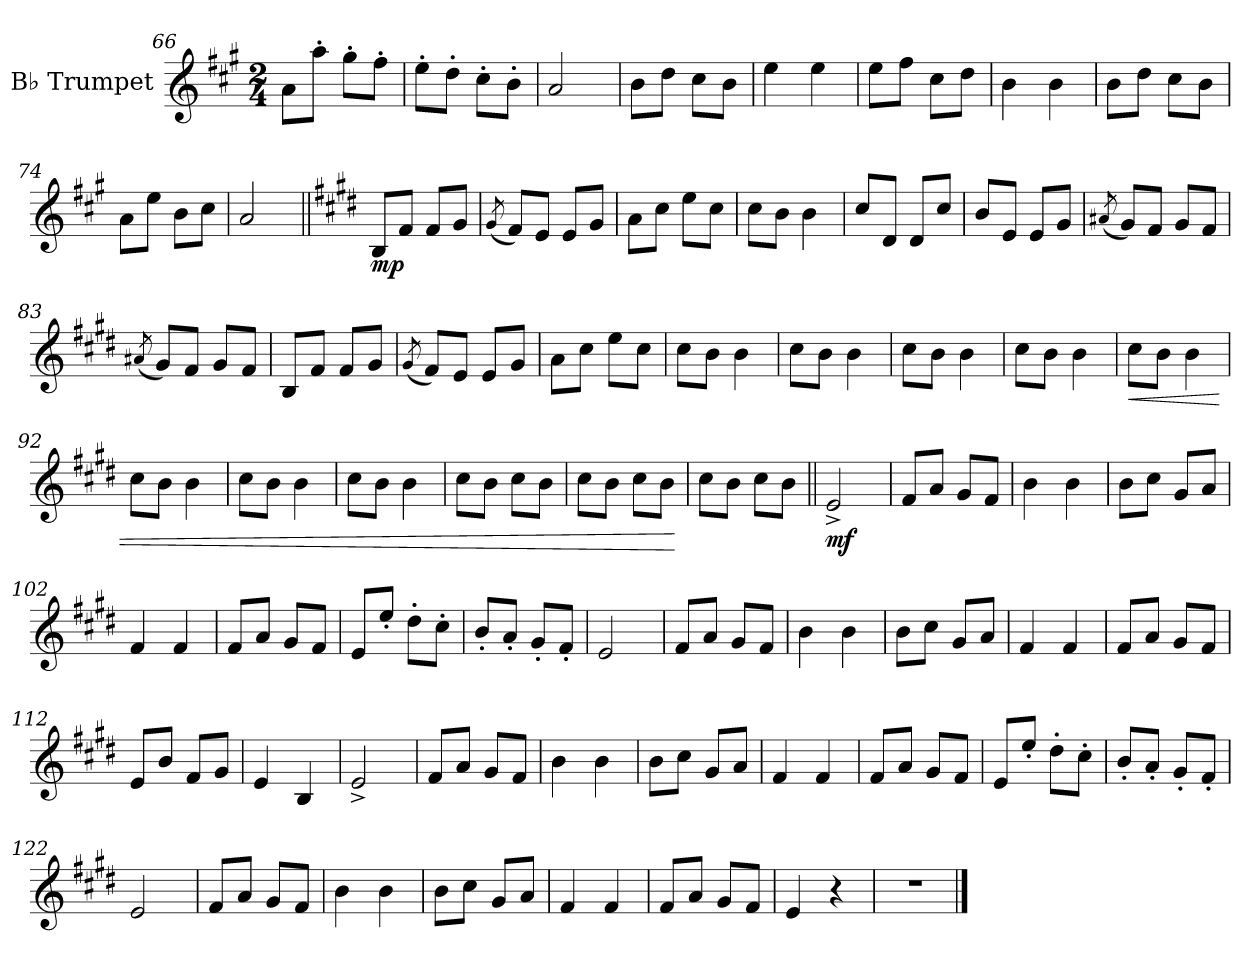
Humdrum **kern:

**kern	**dynam
*part1	*part1
*staff1	*staff1
*I"B♭ Trumpet	*
*I'B♭ Tp.	*
*clefG2	*
*ITrd1c2	*
*k[f#]	*
*M2/4	*
=66	=66
8gL	.
8gg'J	.
8ff#'L	.
8ee'J	.
=67	=67
8dd'L	.
8cc'J	.
8b'L	.
8a'J	.
=68	=68
2g	.
=69	=69
8aL	.
8ccJ	.
8bL	.
8aJ	.
=70	=70
4dd	.
4dd	.
=71	=71
8ddL	.
8eeJ	.
8bL	.
8ccJ	.
=72	=72
4a	.
4a	.
=73	=73
8aL	.
8ccJ	.
8bL	.
8aJ	.
=74	=74
8gL	.
8ddJ	.
8aL	.
8bJ	.
=75	=75
2g	.
=76||	=76||
*k[f#c#]	*
!	!LO:DY:b
8A!L	mp
8e!J	.
8e!L	.
8f#!J	.
=77	=77
(<8qf#	.
8e!L)	.
8d!J	.
8d!L	.
8f#!J	.
=78	=78
8g!L	.
8b!J	.
8dd!L	.
8b!J	.
=79	=79
8b!L	.
8a!J	.
4a!	.
=80	=80
8b!L	.
8c#!J	.
8c#!L	.
8b!J	.
=81	=81
8a!L	.
8d!J	.
8d!L	.
8f#!J	.
=82	=82
(<8qg#X	.
8f#!L)	.
8e!J	.
8f#!L	.
8e!J	.
=83	=83
(<8qg#X	.
8f#!L)	.
8e!J	.
8f#!L	.
8e!J	.
=84	=84
8A!L	.
8e!J	.
8e!L	.
8f#!J	.
=85	=85
(<8qf#	.
8e!L)	.
8d!J	.
8d!L	.
8f#!J	.
=86	=86
8g!L	.
8b!J	.
8dd!L	.
8b!J	.
=87	=87
8b!L	.
8a!J	.
4a!	.
=88	=88
8b!L	.
8a!J	.
4a!	.
=89	=89
8b!L	.
8a!J	.
4a!	.
=90	=90
8b!L	.
8a!J	.
4a!	.
=91	=91
!	!LO:HP:b
8b!L	<
8a!J	.
4a!	.
=92	=92
8b!L	.
8a!J	.
4a!	.
=93	=93
8b!L	.
8a!J	.
4a!	.
=94	=94
8b!L	.
8a!J	.
4a!	.
=95	=95
8b!L	.
8a!J	.
8b!L	.
8a!J	.
=96	=96
8b!L	.
8a!J	.
8b!L	.
8a!J	.
.	[
=97	=97
8b!L	.
8a!J	.
8b!L	.
8a!J	.
=98||	=98||
!	!LO:DY:b
2d^	mf
=99	=99
8eL	.
8gJ	.
8f#L	.
8eJ	.
=100	=100
4a	.
4a	.
=101	=101
8aL	.
8bJ	.
8f#L	.
8gJ	.
=102	=102
4e	.
4e	.
=103	=103
8eL	.
8gJ	.
8f#L	.
8eJ	.
=104	=104
8dL	.
8dd'J	.
8cc#'L	.
8b'J	.
=105	=105
8a'L	.
8g'J	.
8f#'L	.
8e'J	.
=106	=106
2d	.
=107	=107
8eL	.
8gJ	.
8f#L	.
8eJ	.
=108	=108
4a	.
4a	.
=109	=109
8aL	.
8bJ	.
8f#L	.
8gJ	.
=110	=110
4e	.
4e	.
=111	=111
8eL	.
8gJ	.
8f#L	.
8eJ	.
=112	=112
8dL	.
8aJ	.
8eL	.
8f#J	.
=113	=113
4d	.
4A	.
=114	=114
2d^	.
=115	=115
8eL	.
8gJ	.
8f#L	.
8eJ	.
=116	=116
4a	.
4a	.
=117	=117
8aL	.
8bJ	.
8f#L	.
8gJ	.
=118	=118
4e	.
4e	.
=119	=119
8eL	.
8gJ	.
8f#L	.
8eJ	.
=120	=120
8dL	.
8dd'J	.
8cc#'L	.
8b'J	.
=121	=121
8a'L	.
8g'J	.
8f#'L	.
8e'J	.
=122	=122
2d	.
=123	=123
8eL	.
8gJ	.
8f#L	.
8eJ	.
=124	=124
4a	.
4a	.
=125	=125
8aL	.
8bJ	.
8f#L	.
8gJ	.
=126	=126
4e	.
4e	.
=127	=127
8eL	.
8gJ	.
8f#L	.
8eJ	.
=128	=128
4d	.
4r	.
=129	=129
2r	.
==	==
*-	*-
